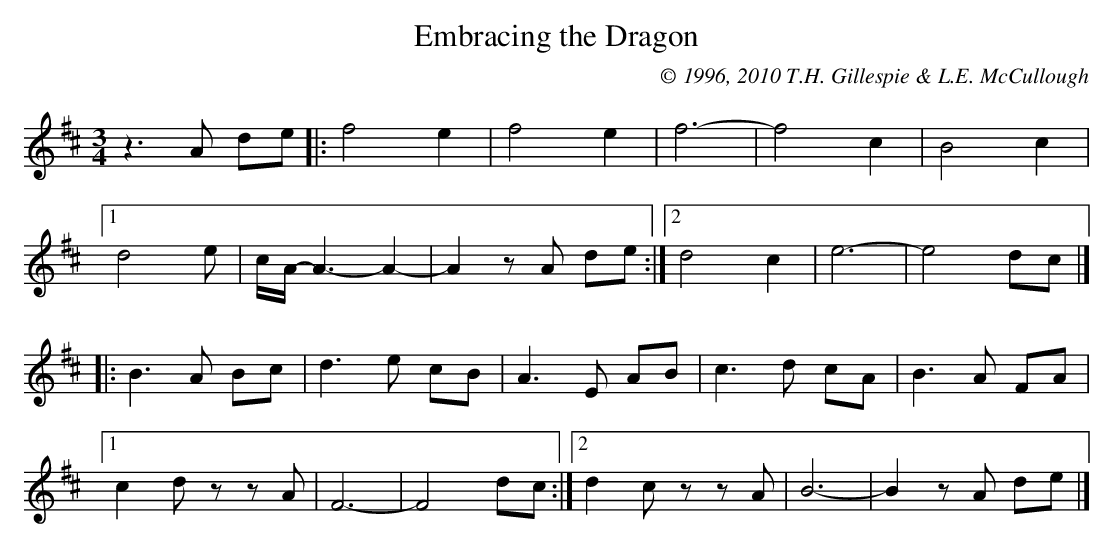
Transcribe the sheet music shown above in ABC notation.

X:1
T:Embracing the Dragon
C:© 1996, 2010 T.H. Gillespie & L.E. McCullough
M:3/4
L:1/8
K:Bm
z3 A de|:f4 e2|f4 e2|f6-|f4 c2|B4 c2|
[1 d4 e|c/2A/2-A3-A2-|A2z A de:|2 d4 c2|e6-|e4 dc|]
|:B3A Bc|d3e cB|A3E AB|c3d cA|B3A FA|
[1 c2dz zA|F6-|F4 dc:|[2 d2cz zA|B6-|B2z A de|]
